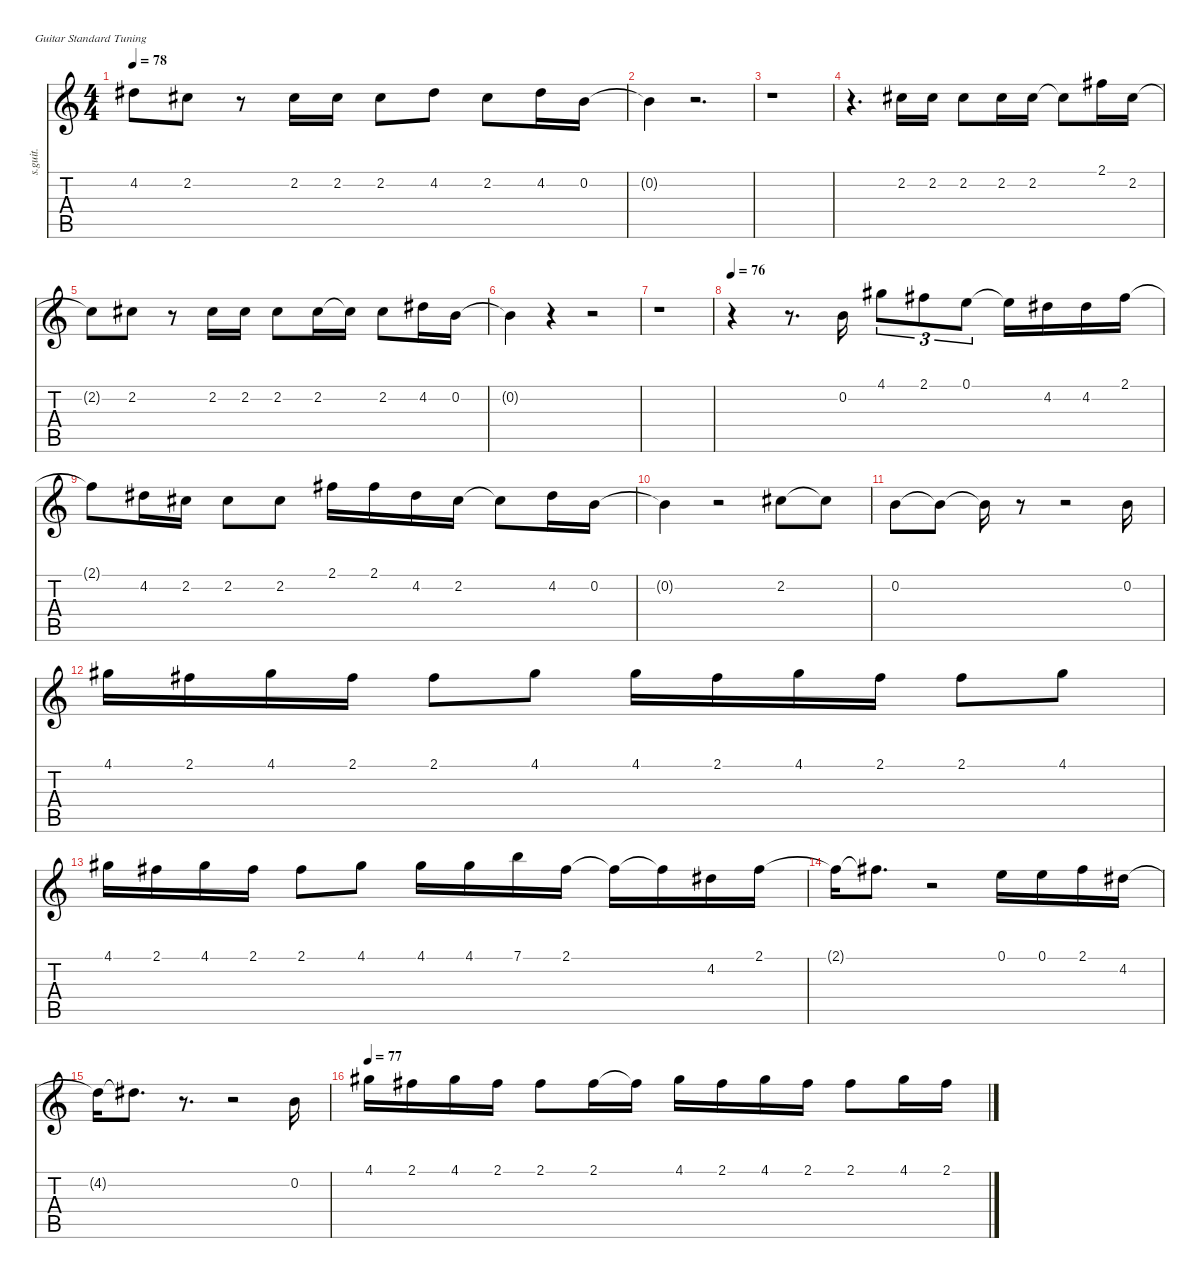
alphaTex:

\defaultSystemsLayout 4
\hideDynamics
\bracketExtendMode nobrackets
\track ("Axl Rose (Vocals)" "s.guit.") {instrument synthvoice}
\staff {score tabs}
\tuning (E4 B3 G3 D3 A2 E2)
\displaytranspose 12
\ts (4 4)
\tempo 78
\clef g2
\ks c
4.2{t acc #}.8{lyrics (0 "") lyrics (1 "") lyrics (2 "") lyrics (3 "") lyrics (4 "") dy mf} 2.2{acc #}.8{lyrics (0 "") lyrics (1 "") lyrics (2 "") lyrics (3 "") lyrics (4 "")} r.8 2.2{acc #}.16{lyrics (0 "") lyrics (1 "") lyrics (2 "") lyrics (3 "") lyrics (4 "")} 2.2{acc #}.16{lyrics (0 "") lyrics (1 "") lyrics (2 "") lyrics (3 "") lyrics (4 "")} 2.2{acc #}.8{lyrics (0 "") lyrics (1 "") lyrics (2 "") lyrics (3 "") lyrics (4 "")} 4.2{acc #}.8{lyrics (0 "") lyrics (1 "") lyrics (2 "") lyrics (3 "") lyrics (4 "")} 2.2{acc #}.8{lyrics (0 "") lyrics (1 "") lyrics (2 "") lyrics (3 "") lyrics (4 "")} 4.2{acc #}.16{lyrics (0 "") lyrics (1 "") lyrics (2 "") lyrics (3 "") lyrics (4 "")} 0.2.16{lyrics (0 "") lyrics (1 "") lyrics (2 "") lyrics (3 "") lyrics (4 "")} |
0.2{t}.4{lyrics (0 "") lyrics (1 "") lyrics (2 "") lyrics (3 "") lyrics (4 "")} r.2{d} |
r.1 |
r.4{d} 2.2{acc #}.16{lyrics (0 "") lyrics (1 "") lyrics (2 "") lyrics (3 "") lyrics (4 "")} 2.2{acc #}.16{lyrics (0 "") lyrics (1 "") lyrics (2 "") lyrics (3 "") lyrics (4 "")} 2.2{acc #}.8{lyrics (0 "") lyrics (1 "") lyrics (2 "") lyrics (3 "") lyrics (4 "")} 2.2{acc #}.16{lyrics (0 "") lyrics (1 "") lyrics (2 "") lyrics (3 "") lyrics (4 "")} 2.2{acc #}.16{lyrics (0 "") lyrics (1 "") lyrics (2 "") lyrics (3 "") lyrics (4 "")} 2.2{t acc #}.8{lyrics (0 "") lyrics (1 "") lyrics (2 "") lyrics (3 "") lyrics (4 "")} 2.1{acc #}.16{lyrics (0 "") lyrics (1 "") lyrics (2 "") lyrics (3 "") lyrics (4 "")} 2.2{acc #}.16{lyrics (0 "") lyrics (1 "") lyrics (2 "") lyrics (3 "") lyrics (4 "")} |
2.2{t acc #}.8{lyrics (0 "") lyrics (1 "") lyrics (2 "") lyrics (3 "") lyrics (4 "")} 2.2{acc #}.8{lyrics (0 "") lyrics (1 "") lyrics (2 "") lyrics (3 "") lyrics (4 "")} r.8 2.2{acc #}.16{lyrics (0 "") lyrics (1 "") lyrics (2 "") lyrics (3 "") lyrics (4 "")} 2.2{acc #}.16{lyrics (0 "") lyrics (1 "") lyrics (2 "") lyrics (3 "") lyrics (4 "")} 2.2{acc #}.8{lyrics (0 "") lyrics (1 "") lyrics (2 "") lyrics (3 "") lyrics (4 "")} 2.2{acc #}.16{lyrics (0 "") lyrics (1 "") lyrics (2 "") lyrics (3 "") lyrics (4 "")} 2.2{t acc #}.16{lyrics (0 "") lyrics (1 "") lyrics (2 "") lyrics (3 "") lyrics (4 "")} 2.2{acc #}.8{lyrics (0 "") lyrics (1 "") lyrics (2 "") lyrics (3 "") lyrics (4 "")} 4.2{acc #}.16{lyrics (0 "") lyrics (1 "") lyrics (2 "") lyrics (3 "") lyrics (4 "")} 0.2.16{lyrics (0 "") lyrics (1 "") lyrics (2 "") lyrics (3 "") lyrics (4 "")} |
0.2{t}.4{lyrics (0 "") lyrics (1 "") lyrics (2 "") lyrics (3 "") lyrics (4 "")} r.4 r.2 |
r.1 |
\tempo 76
r.4 r.8{d} 0.2.16{lyrics (0 "") lyrics (1 "") lyrics (2 "") lyrics (3 "") lyrics (4 "")} 4.1{acc #}.8{tu (3 2) lyrics (0 "") lyrics (1 "") lyrics (2 "") lyrics (3 "") lyrics (4 "")} 2.1{acc #}.8{tu (3 2) lyrics (0 "") lyrics (1 "") lyrics (2 "") lyrics (3 "") lyrics (4 "")} 0.1.8{tu (3 2) lyrics (0 "") lyrics (1 "") lyrics (2 "") lyrics (3 "") lyrics (4 "")} 0.1{t}.16{lyrics (0 "") lyrics (1 "") lyrics (2 "") lyrics (3 "") lyrics (4 "")} 4.2{acc #}.16{lyrics (0 "") lyrics (1 "") lyrics (2 "") lyrics (3 "") lyrics (4 "")} 4.2{acc #}.16{lyrics (0 "") lyrics (1 "") lyrics (2 "") lyrics (3 "") lyrics (4 "")} 2.1{acc #}.16{lyrics (0 "") lyrics (1 "") lyrics (2 "") lyrics (3 "") lyrics (4 "")} |
2.1{t acc #}.8{lyrics (0 "") lyrics (1 "") lyrics (2 "") lyrics (3 "") lyrics (4 "")} 4.2{acc #}.16{lyrics (0 "") lyrics (1 "") lyrics (2 "") lyrics (3 "") lyrics (4 "")} 2.2{acc #}.16{lyrics (0 "") lyrics (1 "") lyrics (2 "") lyrics (3 "") lyrics (4 "")} 2.2{acc #}.8{lyrics (0 "") lyrics (1 "") lyrics (2 "") lyrics (3 "") lyrics (4 "")} 2.2{acc #}.8{lyrics (0 "") lyrics (1 "") lyrics (2 "") lyrics (3 "") lyrics (4 "")} 2.1{acc #}.16{lyrics (0 "") lyrics (1 "") lyrics (2 "") lyrics (3 "") lyrics (4 "")} 2.1{acc #}.16{lyrics (0 "") lyrics (1 "") lyrics (2 "") lyrics (3 "") lyrics (4 "")} 4.2{acc #}.16{lyrics (0 "") lyrics (1 "") lyrics (2 "") lyrics (3 "") lyrics (4 "")} 2.2{acc #}.16{lyrics (0 "") lyrics (1 "") lyrics (2 "") lyrics (3 "") lyrics (4 "")} 2.2{t acc #}.8{lyrics (0 "") lyrics (1 "") lyrics (2 "") lyrics (3 "") lyrics (4 "")} 4.2{acc #}.16{lyrics (0 "") lyrics (1 "") lyrics (2 "") lyrics (3 "") lyrics (4 "")} 0.2.16{lyrics (0 "") lyrics (1 "") lyrics (2 "") lyrics (3 "") lyrics (4 "")} |
0.2{t}.4{lyrics (0 "") lyrics (1 "") lyrics (2 "") lyrics (3 "") lyrics (4 "")} r.2 2.2{acc #}.8{lyrics (0 "") lyrics (1 "") lyrics (2 "") lyrics (3 "") lyrics (4 "")} 2.2{t acc #}.8{lyrics (0 "") lyrics (1 "") lyrics (2 "") lyrics (3 "") lyrics (4 "")} |
0.2.8{lyrics (0 "") lyrics (1 "") lyrics (2 "") lyrics (3 "") lyrics (4 "")} 0.2{t}.8{lyrics (0 "") lyrics (1 "") lyrics (2 "") lyrics (3 "") lyrics (4 "")} 0.2{t}.16{lyrics (0 "") lyrics (1 "") lyrics (2 "") lyrics (3 "") lyrics (4 "")} r.8 r.2 0.2.16{lyrics (0 "") lyrics (1 "") lyrics (2 "") lyrics (3 "") lyrics (4 "")} |
4.1{acc #}.16{lyrics (0 "") lyrics (1 "") lyrics (2 "") lyrics (3 "") lyrics (4 "")} 2.1{acc #}.16{lyrics (0 "") lyrics (1 "") lyrics (2 "") lyrics (3 "") lyrics (4 "")} 4.1{acc #}.16{lyrics (0 "") lyrics (1 "") lyrics (2 "") lyrics (3 "") lyrics (4 "")} 2.1{acc #}.16{lyrics (0 "") lyrics (1 "") lyrics (2 "") lyrics (3 "") lyrics (4 "")} 2.1{acc #}.8{lyrics (0 "") lyrics (1 "") lyrics (2 "") lyrics (3 "") lyrics (4 "")} 4.1{acc #}.8{lyrics (0 "") lyrics (1 "") lyrics (2 "") lyrics (3 "") lyrics (4 "")} 4.1{acc #}.16{lyrics (0 "") lyrics (1 "") lyrics (2 "") lyrics (3 "") lyrics (4 "")} 2.1{acc #}.16{lyrics (0 "") lyrics (1 "") lyrics (2 "") lyrics (3 "") lyrics (4 "")} 4.1{acc #}.16{lyrics (0 "") lyrics (1 "") lyrics (2 "") lyrics (3 "") lyrics (4 "")} 2.1{acc #}.16{lyrics (0 "") lyrics (1 "") lyrics (2 "") lyrics (3 "") lyrics (4 "")} 2.1{acc #}.8{lyrics (0 "") lyrics (1 "") lyrics (2 "") lyrics (3 "") lyrics (4 "")} 4.1{acc #}.8{lyrics (0 "") lyrics (1 "") lyrics (2 "") lyrics (3 "") lyrics (4 "")} |
4.1{acc #}.16{lyrics (0 "") lyrics (1 "") lyrics (2 "") lyrics (3 "") lyrics (4 "")} 2.1{acc #}.16{lyrics (0 "") lyrics (1 "") lyrics (2 "") lyrics (3 "") lyrics (4 "")} 4.1{acc #}.16{lyrics (0 "") lyrics (1 "") lyrics (2 "") lyrics (3 "") lyrics (4 "")} 2.1{acc #}.16{lyrics (0 "") lyrics (1 "") lyrics (2 "") lyrics (3 "") lyrics (4 "")} 2.1{acc #}.8{lyrics (0 "") lyrics (1 "") lyrics (2 "") lyrics (3 "") lyrics (4 "")} 4.1{acc #}.8{lyrics (0 "") lyrics (1 "") lyrics (2 "") lyrics (3 "") lyrics (4 "")} 4.1{acc #}.16{lyrics (0 "") lyrics (1 "") lyrics (2 "") lyrics (3 "") lyrics (4 "")} 4.1{acc #}.16{lyrics (0 "") lyrics (1 "") lyrics (2 "") lyrics (3 "") lyrics (4 "")} 7.1.16{lyrics (0 "") lyrics (1 "") lyrics (2 "") lyrics (3 "") lyrics (4 "")} 2.1{acc #}.16{lyrics (0 "") lyrics (1 "") lyrics (2 "") lyrics (3 "") lyrics (4 "")} 2.1{t acc #}.16{lyrics (0 "") lyrics (1 "") lyrics (2 "") lyrics (3 "") lyrics (4 "")} 2.1{t acc #}.16{lyrics (0 "") lyrics (1 "") lyrics (2 "") lyrics (3 "") lyrics (4 "")} 4.2{acc #}.16{lyrics (0 "") lyrics (1 "") lyrics (2 "") lyrics (3 "") lyrics (4 "")} 2.1{acc #}.16{lyrics (0 "") lyrics (1 "") lyrics (2 "") lyrics (3 "") lyrics (4 "")} |
2.1{t acc #}.16{lyrics (0 "") lyrics (1 "") lyrics (2 "") lyrics (3 "") lyrics (4 "")} 2.1{t acc #}.8{d lyrics (0 "") lyrics (1 "") lyrics (2 "") lyrics (3 "") lyrics (4 "")} r.2 0.1.16{lyrics (0 "") lyrics (1 "") lyrics (2 "") lyrics (3 "") lyrics (4 "")} 0.1.16{lyrics (0 "") lyrics (1 "") lyrics (2 "") lyrics (3 "") lyrics (4 "")} 2.1{acc #}.16{lyrics (0 "") lyrics (1 "") lyrics (2 "") lyrics (3 "") lyrics (4 "")} 4.2{acc #}.16{lyrics (0 "") lyrics (1 "") lyrics (2 "") lyrics (3 "") lyrics (4 "")} |
4.2{t acc #}.16{lyrics (0 "") lyrics (1 "") lyrics (2 "") lyrics (3 "") lyrics (4 "")} 4.2{t acc #}.8{d lyrics (0 "") lyrics (1 "") lyrics (2 "") lyrics (3 "") lyrics (4 "")} r.8{d} r.2 0.2.16{lyrics (0 "") lyrics (1 "") lyrics (2 "") lyrics (3 "") lyrics (4 "")} |
\tempo 77
4.1{acc #}.16{lyrics (0 "") lyrics (1 "") lyrics (2 "") lyrics (3 "") lyrics (4 "")} 2.1{acc #}.16{lyrics (0 "") lyrics (1 "") lyrics (2 "") lyrics (3 "") lyrics (4 "")} 4.1{acc #}.16{lyrics (0 "") lyrics (1 "") lyrics (2 "") lyrics (3 "") lyrics (4 "")} 2.1{acc #}.16{lyrics (0 "") lyrics (1 "") lyrics (2 "") lyrics (3 "") lyrics (4 "")} 2.1{acc #}.8{lyrics (0 "") lyrics (1 "") lyrics (2 "") lyrics (3 "") lyrics (4 "")} 2.1{acc #}.16{lyrics (0 "") lyrics (1 "") lyrics (2 "") lyrics (3 "") lyrics (4 "")} 2.1{t acc #}.16{lyrics (0 "") lyrics (1 "") lyrics (2 "") lyrics (3 "") lyrics (4 "")} 4.1{acc #}.16{lyrics (0 "") lyrics (1 "") lyrics (2 "") lyrics (3 "") lyrics (4 "")} 2.1{acc #}.16{lyrics (0 "") lyrics (1 "") lyrics (2 "") lyrics (3 "") lyrics (4 "")} 4.1{acc #}.16{lyrics (0 "") lyrics (1 "") lyrics (2 "") lyrics (3 "") lyrics (4 "")} 2.1{acc #}.16{lyrics (0 "") lyrics (1 "") lyrics (2 "") lyrics (3 "") lyrics (4 "")} 2.1{acc #}.8{lyrics (0 "") lyrics (1 "") lyrics (2 "") lyrics (3 "") lyrics (4 "")} 4.1{acc #}.16{lyrics (0 "") lyrics (1 "") lyrics (2 "") lyrics (3 "") lyrics (4 "")} 2.1{acc #}.16{lyrics (0 "") lyrics (1 "") lyrics (2 "") lyrics (3 "") lyrics (4 "")}
